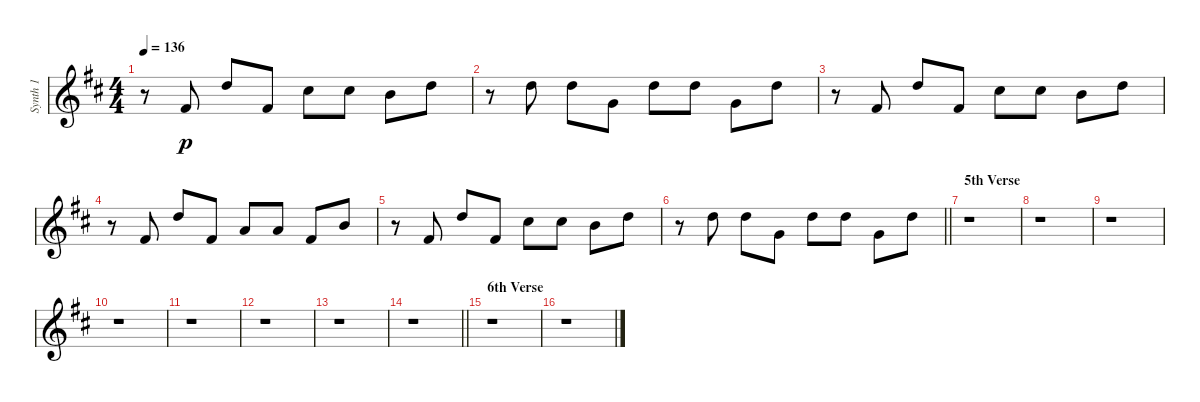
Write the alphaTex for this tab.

\track ("Synth 1" "Synth 1") {instrument xylophone}
\staff {score}
\tuning (E4 B3 G3 D3 A2 E2) {hide}
\ts (4 4)
\tempo 136
\clef g2
\ks bminor
r.8{dy p} 7.2.8 10.1.8 7.2.8 9.1.8 9.1.8 7.1.8 10.1.8 |
r.8 10.1.8 10.1.8 8.2.8 10.1.8 10.1.8 8.2.8 10.1.8 |
r.8 7.2.8 10.1.8 7.2.8 9.1.8 9.1.8 7.1.8 10.1.8 |
r.8 7.2.8 10.1.8 7.2.8 5.1.8 5.1.8 2.1.8 7.1.8 |
r.8 7.2.8 10.1.8 7.2.8 9.1.8 9.1.8 7.1.8 10.1.8 |
\barLineRight lightlight
r.8 10.1.8 10.1.8 8.2.8 10.1.8 10.1.8 8.2.8 10.1.8 |
\section ("" "5th Verse")
r.1 |
r.1 |
r.1 |
r.1 |
r.1 |
r.1 |
r.1 |
\barLineRight lightlight
r.1 |
\section ("" "6th Verse")
r.1 |
r.1
